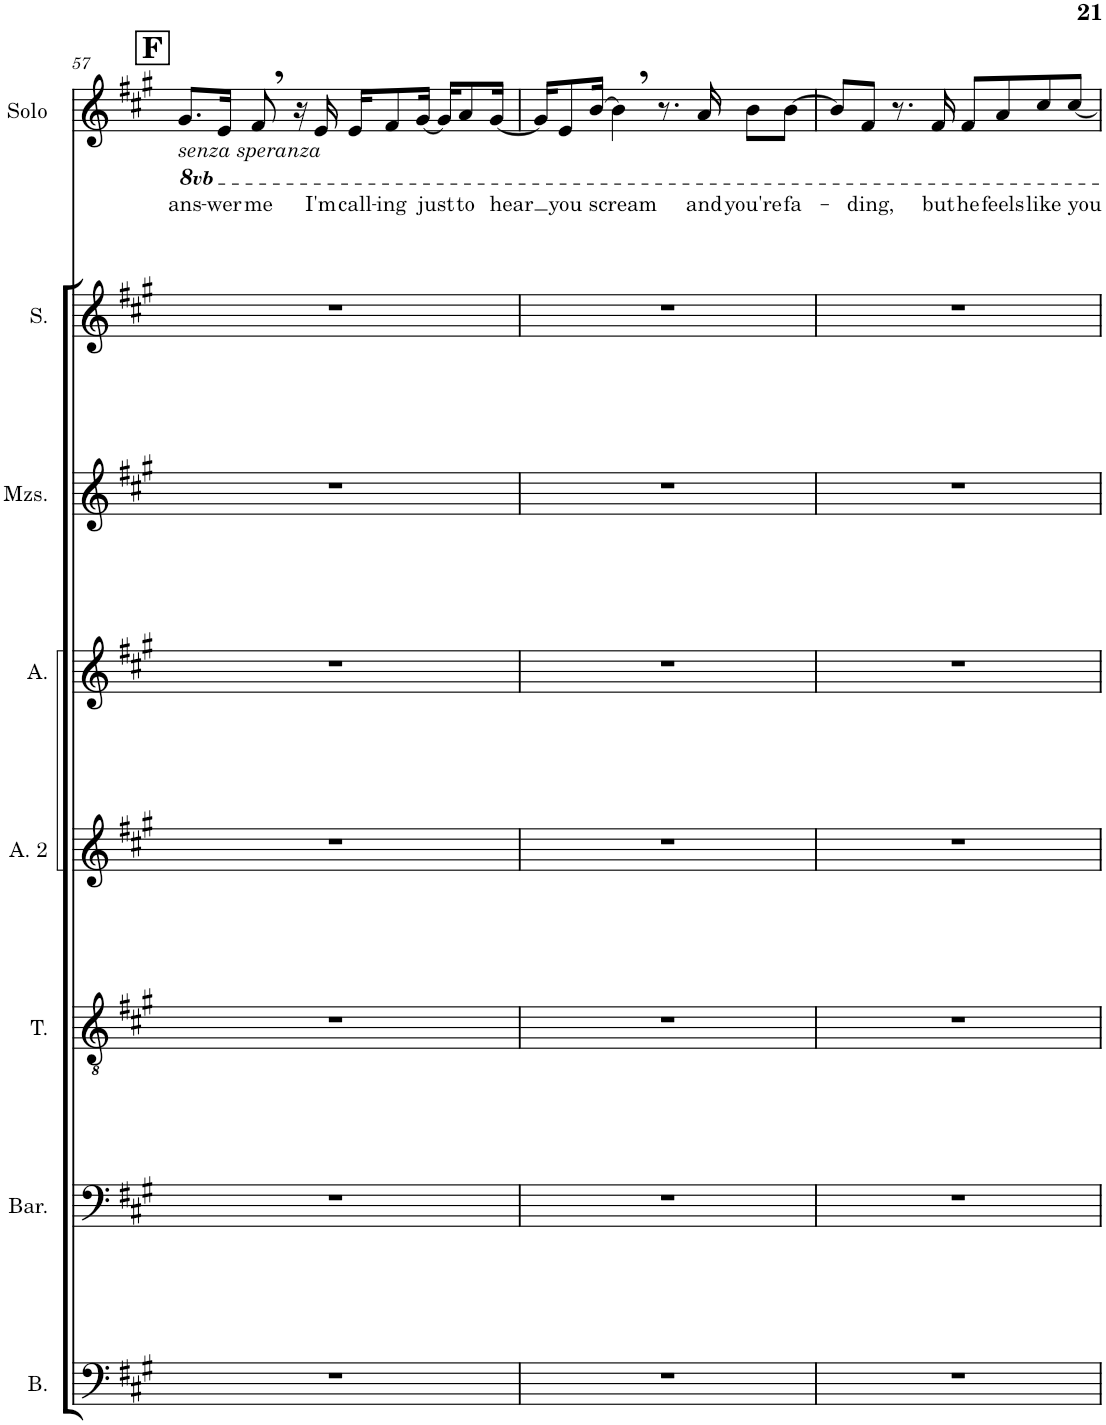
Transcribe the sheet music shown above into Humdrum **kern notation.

**kern	**kern	**kern	**kern	**kern	**kern	**kern	**kern	**text
*part8	*part7	*part6	*part5	*part4	*part3	*part2	*part1	*part1
*staff8	*staff7	*staff6	*staff5	*staff4	*staff3	*staff2	*staff1	*staff1
*I"Bass	*I"Baritone	*I"Tenor	*I"Alto 2	*I"Alto	*I"Mezzo-soprano	*I"Soprano	*I"Solo	*
*I'B.	*I'Bar.	*I'T.	*I'A. 2	*I'A.	*I'Mzs.	*I'S.	*I'Solo	*
!!LO:PB:g=z
*clefF4	*clefF4	*clefGv2	*clefG2	*clefG2	*clefG2	*clefG2	*clefG2	*
*k[f#c#g#]	*k[f#c#g#]	*k[f#c#g#]	*k[f#c#g#]	*k[f#c#g#]	*k[f#c#g#]	*k[f#c#g#]	*k[f#c#g#]	*
*M4/4	*M4/4	*M4/4	*M4/4	*M4/4	*M4/4	*M4/4	*M4/4	*
!!LO:REH:place=s1:a:B:cj:fs=14:t=F
=57	=57	=57	=57	=57	=57	=57	=57	=57
!	!	!	!	!	!	!	!LO:TX:b:i:t=senza speranza	!
!	!	!	!	!	!	!	!	!LO:LY:b
1r	1r	1r	1r	1r	1r	1r	8.G#/L	ans-
!	!	!	!	!	!	!	!	!LO:LY:b
.	.	.	.	.	.	.	16E/Jk	-wer
!	!	!	!	!	!	!	!	!LO:LY:b
.	.	.	.	.	.	.	8F#,/	me
.	.	.	.	.	.	.	16r	.
!	!	!	!	!	!	!	!	!LO:LY:b
.	.	.	.	.	.	.	16E/	I'm
!	!	!	!	!	!	!	!	!LO:LY:b
.	.	.	.	.	.	.	16E/KL	call-
!	!	!	!	!	!	!	!	!LO:LY:b
.	.	.	.	.	.	.	8F#/	-ing
!	!	!	!	!	!	!	!	!LO:LY:b
.	.	.	.	.	.	.	[16G#/Jk	just
.	.	.	.	.	.	.	16G#/KL]	.
!	!	!	!	!	!	!	!	!LO:LY:b
.	.	.	.	.	.	.	8A/	to
!	!	!	!	!	!	!	!	!LO:LY:b
.	.	.	.	.	.	.	[16G#/Jk	hear
=58	=58	=58	=58	=58	=58	=58	=58	=58
1r	1r	1r	1r	1r	1r	1r	16G#/KL]	.
!	!	!	!	!	!	!	!	!LO:LY:b
.	.	.	.	.	.	.	8E/	you
!	!	!	!	!	!	!	!	!LO:LY:b
.	.	.	.	.	.	.	[16B/Jk	scream
.	.	.	.	.	.	.	4B,\]	.
.	.	.	.	.	.	.	8.r	.
!	!	!	!	!	!	!	!	!LO:LY:b
.	.	.	.	.	.	.	16A/	and
!	!	!	!	!	!	!	!	!LO:LY:b
.	.	.	.	.	.	.	8B\L	you're
!	!	!	!	!	!	!	!	!LO:LY:b
.	.	.	.	.	.	.	[8B\J	fa-
=59	=59	=59	=59	=59	=59	=59	=59	=59
1r	1r	1r	1r	1r	1r	1r	8B/L]	.
!	!	!	!	!	!	!	!	!LO:LY:b
.	.	.	.	.	.	.	8F#/J	-ding,
.	.	.	.	.	.	.	8.r	.
!	!	!	!	!	!	!	!	!LO:LY:b
.	.	.	.	.	.	.	16F#/	but
!	!	!	!	!	!	!	!	!LO:LY:b
.	.	.	.	.	.	.	8F#/L	he
!	!	!	!	!	!	!	!	!LO:LY:b
.	.	.	.	.	.	.	8A/	feels
!	!	!	!	!	!	!	!	!LO:LY:b
.	.	.	.	.	.	.	8c#/	like
!	!	!	!	!	!	!	!	!LO:LY:b
.	.	.	.	.	.	.	[8c#/J	you
=	=	=	=	=	=	=	=	=
*-	*-	*-	*-	*-	*-	*-	*-	*-
